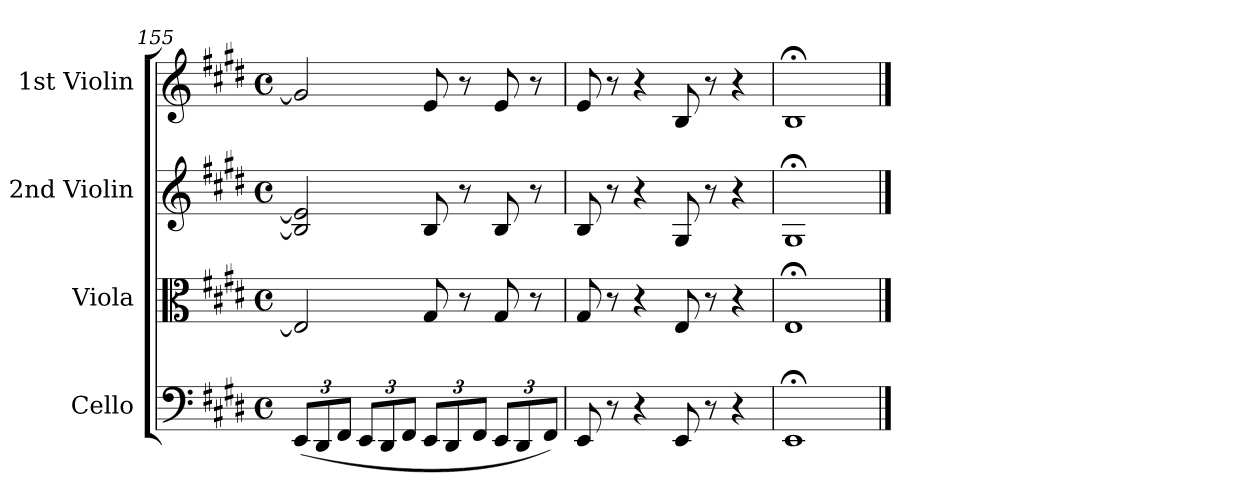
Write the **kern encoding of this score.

**kern	**kern	**kern	**kern
*part4	*part3	*part2	*part1
*staff4	*staff3	*staff2	*staff1
*I"Cello	*I"Viola	*I"2nd Violin	*I"1st Violin
*	*I'Vla	*I'Vln	*I'Vln
*clefF4	*clefC3	*clefG2	*clefG2
*k[f#c#g#d#]	*k[f#c#g#d#]	*k[f#c#g#d#]	*k[f#c#g#d#]
*E:	*E:	*E:	*E:
*M4/4	*M4/4	*M4/4	*M4/4
*met(c)	*met(c)	*met(c)	*met(c)
=155	=155	=155	=155
(12EEL	2E]	2B] 2e]	2g#]
12DD#	.	.	.
12FF#J	.	.	.
12EEL	.	.	.
12DD#	.	.	.
12FF#J	.	.	.
12EEL	8G#	8B	8e
12DD#	.	.	.
.	8r	8r	8r
12FF#J	.	.	.
12EEL	8G#	8B	8e
12DD#	.	.	.
.	8r	8r	8r
12FF#J)	.	.	.
=156	=156	=156	=156
8EE	8G#	8B	8e
8r	8r	8r	8r
4r	4r	4r	4r
8EE	8E	8G#	8B
8r	8r	8r	8r
4r	4r	4r	4r
=157	=157	=157	=157
1EE;<	1E;<	1G#;<	1B;<
==	==	==	==
*-	*-	*-	*-
